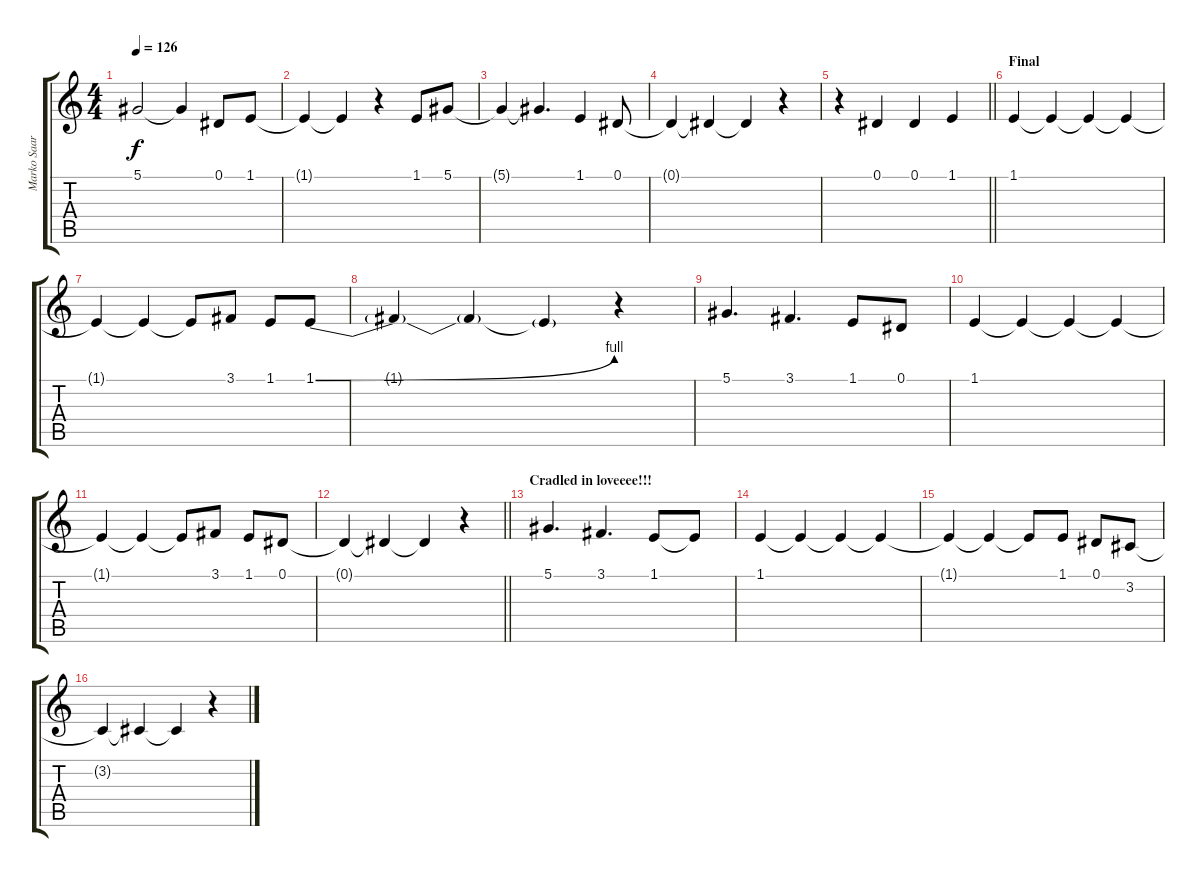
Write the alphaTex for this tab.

\track ("Marko Saaresto" "Marko Saar") {instrument lead6voice}
\staff {score tabs}
\tuning (Eb4 Bb3 Gb3 Db3 Ab2 Eb2) {hide}
\ts (4 4)
\tempo 126
\clef g2
\ks c
5.1{t}.2{dy f} 5.1{t}.4 0.1.8 1.1.8 |
1.1{t}.4 1.1{t}.4 r.4 1.1.8 5.1.8 |
5.1{t}.4 5.1{t}.4{d} 1.1.4 0.1.8 |
0.1{t}.4 0.1{t}.4 0.1{t}.4 r.4 |
\barLineRight lightlight
r.4 0.1.4 0.1.4 1.1.4 |
\section ("" "Final")
1.1.4 1.1{t}.4 1.1{t}.4 1.1{t}.4 |
1.1{t}.4 1.1{t}.4 1.1{t}.8 3.1.8 1.1.8 1.1{be (bend 0 0 60 4)}.8 |
1.1{t}.4 1.1{t}.4 1.1{t}.4 r.4 |
5.1.4{d} 3.1.4{d} 1.1.8 0.1.8 |
1.1.4 1.1{t}.4 1.1{t}.4 1.1{t}.4 |
1.1{t}.4 1.1{t}.4 1.1{t}.8 3.1.8 1.1.8 0.1.8 |
\barLineRight lightlight
0.1{t}.4 0.1{t}.4 0.1{t}.4 r.4 |
\section ("" "Cradled in loveeee!!!")
5.1.4{d} 3.1.4{d} 1.1.8 1.1{t}.8 |
1.1.4 1.1{t}.4 1.1{t}.4 1.1{t}.4 |
1.1{t}.4 1.1{t}.4 1.1{t}.8 1.1.8 0.1.8 3.2.8 |
3.2{t}.4 3.2{t}.4 3.2{t}.4 r.4
